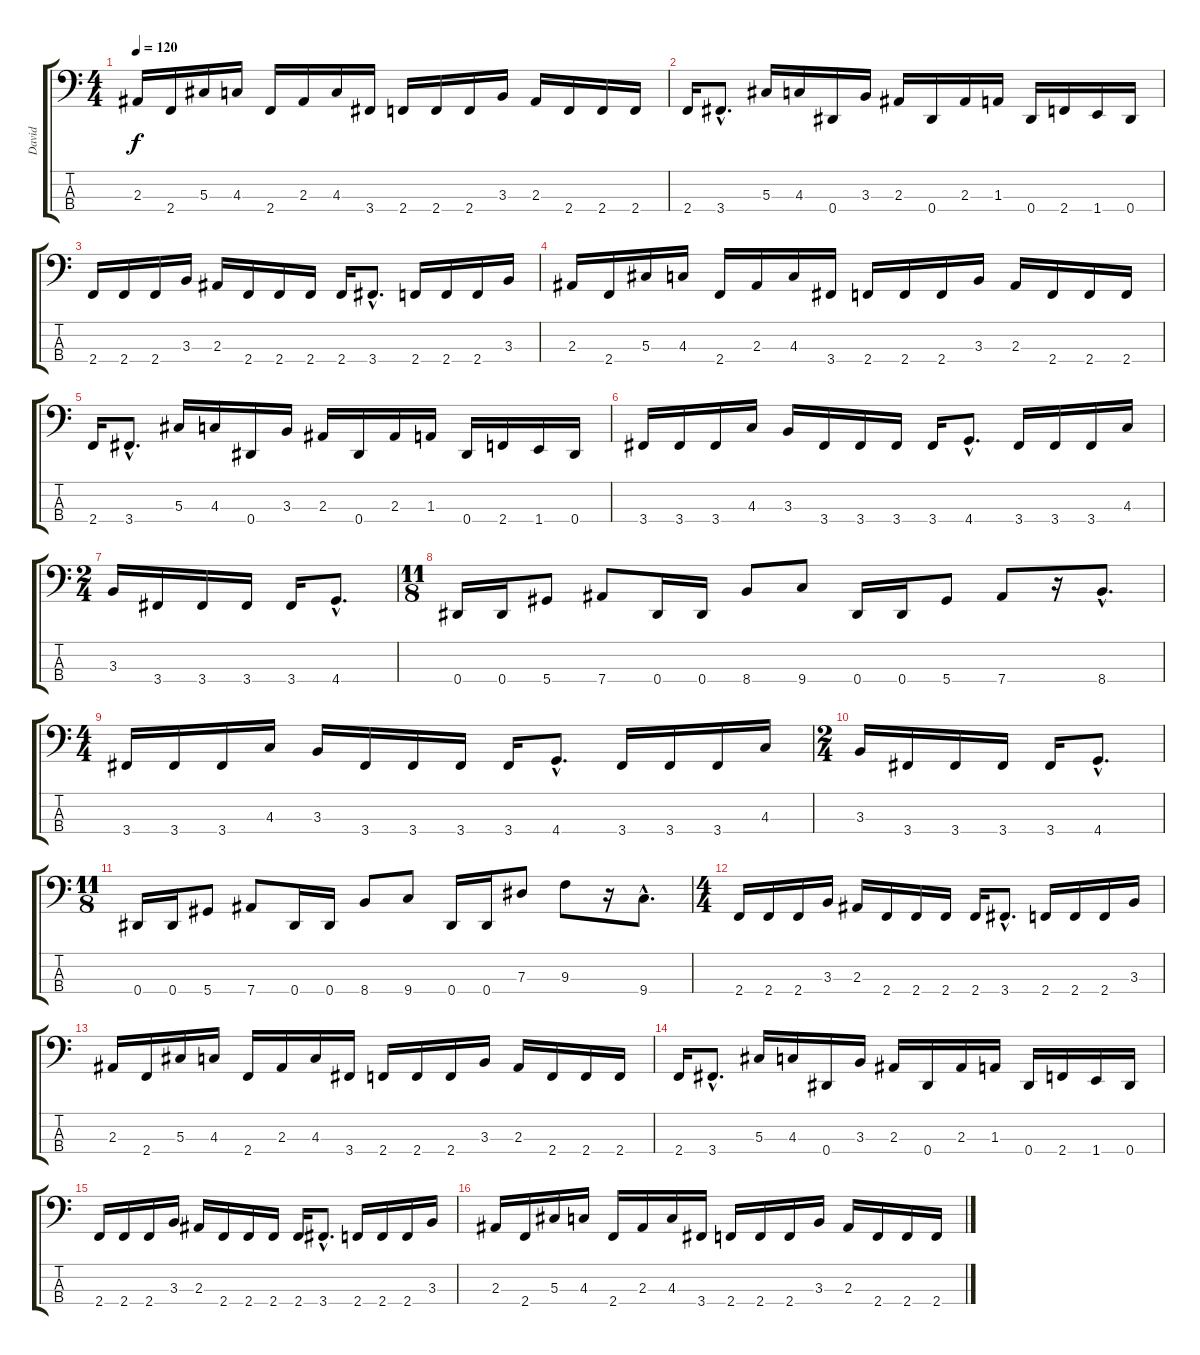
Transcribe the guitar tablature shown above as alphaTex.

\track ("David" "David") {instrument electricbasspick}
\staff {score tabs}
\tuning (Gb2 Db2 Ab1 Eb1) {hide}
\ts (4 4)
\tempo 120
\clef f4
\ks c
2.3.16{dy f} 2.4.16 5.3.16 4.3.16 2.4.16 2.3.16 4.3.16 3.4.16 2.4.16 2.4.16 2.4.16 3.3.16 2.3.16 2.4.16 2.4.16 2.4.16 |
2.4.16 3.4{hac}.8{d} 5.3.16 4.3.16 0.4.16 3.3.16 2.3.16 0.4.16 2.3.16 1.3.16 0.4.16 2.4.16 1.4.16 0.4.16 |
2.4.16 2.4.16 2.4.16 3.3.16 2.3.16 2.4.16 2.4.16 2.4.16 2.4.16 3.4{hac}.8{d} 2.4.16 2.4.16 2.4.16 3.3.16 |
2.3.16 2.4.16 5.3.16 4.3.16 2.4.16 2.3.16 4.3.16 3.4.16 2.4.16 2.4.16 2.4.16 3.3.16 2.3.16 2.4.16 2.4.16 2.4.16 |
2.4.16 3.4{hac}.8{d} 5.3.16 4.3.16 0.4.16 3.3.16 2.3.16 0.4.16 2.3.16 1.3.16 0.4.16 2.4.16 1.4.16 0.4.16 |
3.4.16 3.4.16 3.4.16 4.3.16 3.3.16 3.4.16 3.4.16 3.4.16 3.4.16 4.4{hac}.8{d} 3.4.16 3.4.16 3.4.16 4.3.16 |
\ts (2 4)
3.3.16 3.4.16 3.4.16 3.4.16 3.4.16 4.4{hac}.8{d} |
\ts (11 8)
0.4.16 0.4.16 5.4.8 7.4.8 0.4.16 0.4.16 8.4.8 9.4.8 0.4.16 0.4.16 5.4.8 7.4.8 r.16 8.4{hac}.8{d} |
\ts (4 4)
3.4.16 3.4.16 3.4.16 4.3.16 3.3.16 3.4.16 3.4.16 3.4.16 3.4.16 4.4{hac}.8{d} 3.4.16 3.4.16 3.4.16 4.3.16 |
\ts (2 4)
3.3.16 3.4.16 3.4.16 3.4.16 3.4.16 4.4{hac}.8{d} |
\ts (11 8)
0.4.16 0.4.16 5.4.8 7.4.8 0.4.16 0.4.16 8.4.8 9.4.8 0.4.16 0.4.16 7.3.8 9.3.8 r.16 9.4{hac}.8{d} |
\ts (4 4)
2.4.16 2.4.16 2.4.16 3.3.16 2.3.16 2.4.16 2.4.16 2.4.16 2.4.16 3.4{hac}.8{d} 2.4.16 2.4.16 2.4.16 3.3.16 |
2.3.16 2.4.16 5.3.16 4.3.16 2.4.16 2.3.16 4.3.16 3.4.16 2.4.16 2.4.16 2.4.16 3.3.16 2.3.16 2.4.16 2.4.16 2.4.16 |
2.4.16 3.4{hac}.8{d} 5.3.16 4.3.16 0.4.16 3.3.16 2.3.16 0.4.16 2.3.16 1.3.16 0.4.16 2.4.16 1.4.16 0.4.16 |
2.4.16 2.4.16 2.4.16 3.3.16 2.3.16 2.4.16 2.4.16 2.4.16 2.4.16 3.4{hac}.8{d} 2.4.16 2.4.16 2.4.16 3.3.16 |
2.3.16 2.4.16 5.3.16 4.3.16 2.4.16 2.3.16 4.3.16 3.4.16 2.4.16 2.4.16 2.4.16 3.3.16 2.3.16 2.4.16 2.4.16 2.4.16
